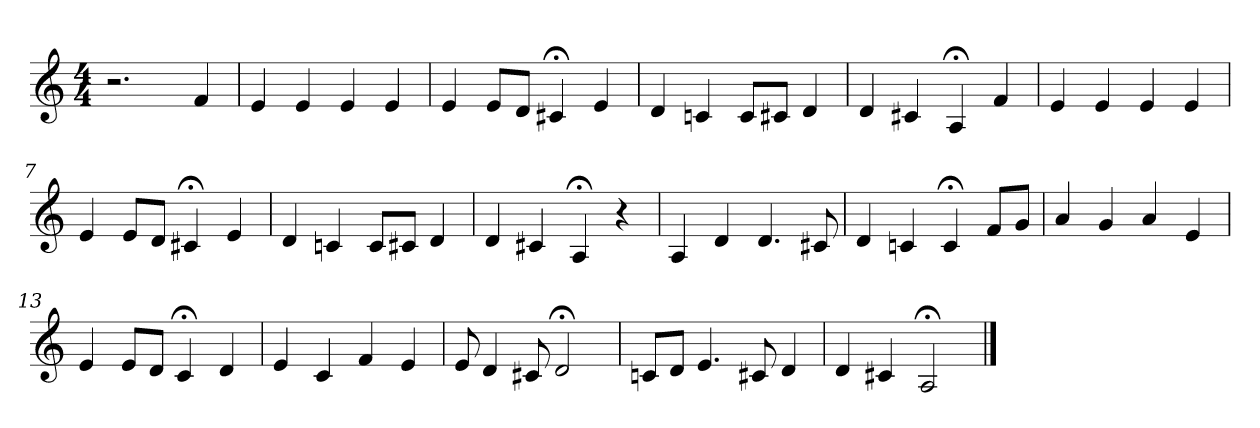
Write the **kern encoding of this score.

**kern
*part1
*staff1
*clefG2
*M4/4
=1
2.r
4f
=2
4e
4e
4e
4e
=3
4e
8e/L
8d/J
4c#X;<
4e
=4
4d
4cn
8c/L
8c#X/J
4d
=5
4d
4c#X
4A;<
4f
=6
4e
4e
4e
4e
=7
4e
8e/L
8d/J
4c#X;<
4e
=8
4d
4cn
8c/L
8c#X/J
4d
=9
4d
4c#X
4A;<
4r
=10
4A
4d
4.d
8c#X
=11
4d
4cn
4c;<
8f/L
8g/J
=12
4a
4g
4a
4e
=13
4e
8e/L
8d/J
4c;<
4d
=14
4e
4c
4f
4e
=15
8e
4d
8c#X
2d;<
=16
8cn/L
8d/J
4.e
8c#X
4d
=17
4d
4c#X
2A;<
==
*-
